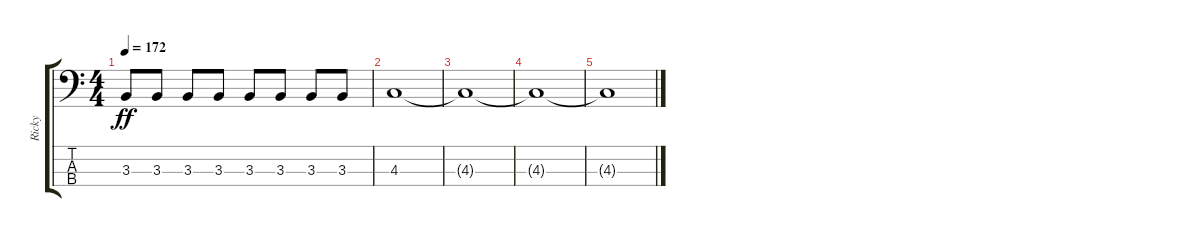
\track ("Ricky" "Ricky") {instrument electricbasspick}
\staff {score tabs}
\tuning (Gb2 Db2 Ab1 Eb1) {hide}
\ts (4 4)
\tempo 172
\clef f4
\ks c
3.3.8{dy ff} 3.3.8 3.3.8 3.3.8 3.3.8 3.3.8 3.3.8 3.3.8 |
4.3.1{volume 0} |
4.3{t}.1 |
4.3{t}.1 |
4.3{t}.1
